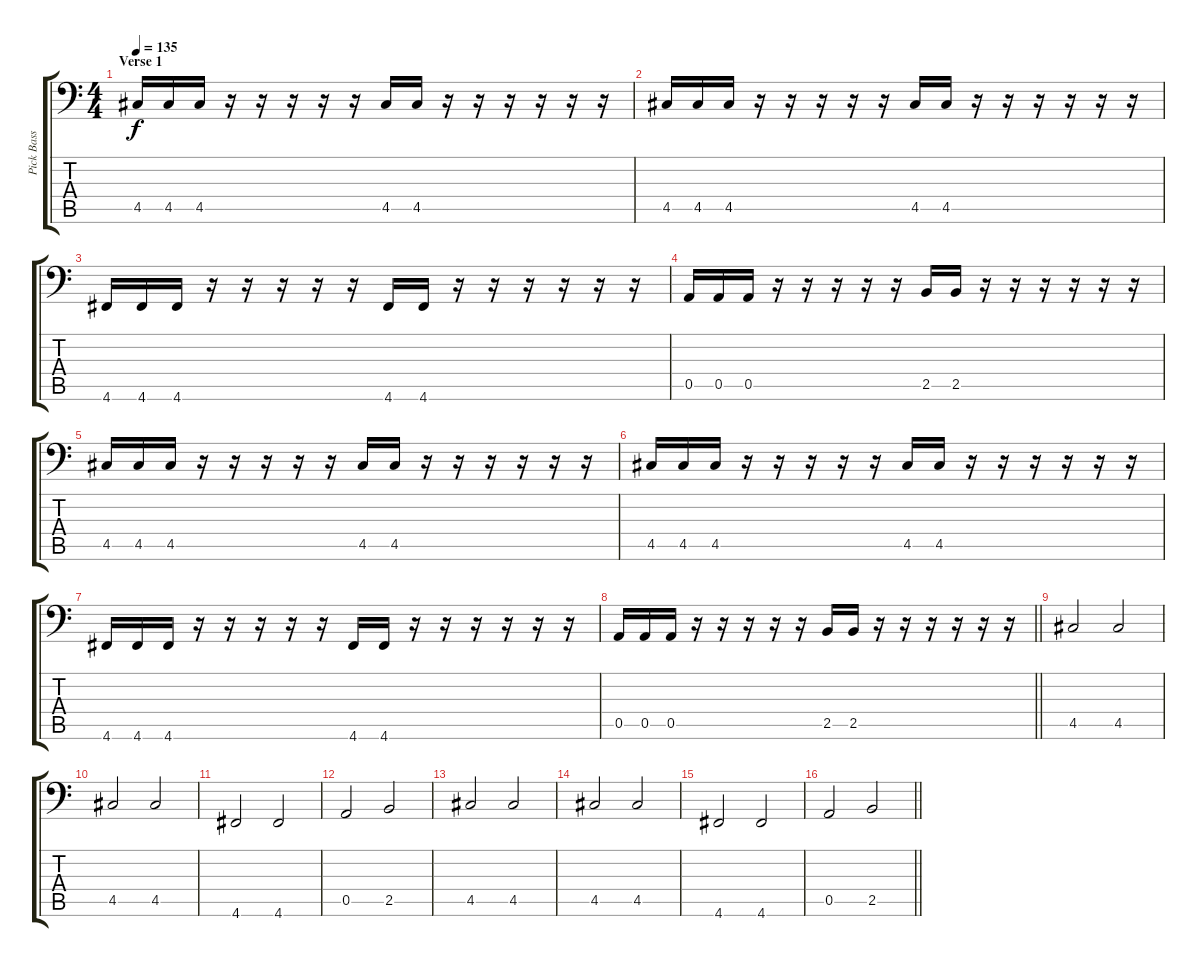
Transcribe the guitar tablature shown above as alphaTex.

\track ("Pick Bass (Approx.)" "Pick Bass ") {instrument electricbassfinger}
\staff {score tabs}
\tuning (E3 B2 G2 D2 A1 D1) {hide}
\ts (4 4)
\section ("" "Verse 1")
\tempo 135
\clef f4
\ks c
4.5.16{dy f} 4.5.16 4.5.16 r.16 r.16 r.16 r.16 r.16 4.5.16 4.5.16 r.16 r.16 r.16 r.16 r.16 r.16 |
4.5.16 4.5.16 4.5.16 r.16 r.16 r.16 r.16 r.16 4.5.16 4.5.16 r.16 r.16 r.16 r.16 r.16 r.16 |
4.6.16 4.6.16 4.6.16 r.16 r.16 r.16 r.16 r.16 4.6.16 4.6.16 r.16 r.16 r.16 r.16 r.16 r.16 |
0.5.16 0.5.16 0.5.16 r.16 r.16 r.16 r.16 r.16 2.5.16 2.5.16 r.16 r.16 r.16 r.16 r.16 r.16 |
4.5.16 4.5.16 4.5.16 r.16 r.16 r.16 r.16 r.16 4.5.16 4.5.16 r.16 r.16 r.16 r.16 r.16 r.16 |
4.5.16 4.5.16 4.5.16 r.16 r.16 r.16 r.16 r.16 4.5.16 4.5.16 r.16 r.16 r.16 r.16 r.16 r.16 |
4.6.16 4.6.16 4.6.16 r.16 r.16 r.16 r.16 r.16 4.6.16 4.6.16 r.16 r.16 r.16 r.16 r.16 r.16 |
\barLineRight lightlight
0.5.16 0.5.16 0.5.16 r.16 r.16 r.16 r.16 r.16 2.5.16 2.5.16 r.16 r.16 r.16 r.16 r.16 r.16 |
\section ("" "")
4.5.2 4.5.2 |
4.5.2 4.5.2 |
4.6.2 4.6.2 |
0.5.2 2.5.2 |
4.5.2 4.5.2 |
4.5.2 4.5.2 |
4.6.2 4.6.2 |
\barLineRight lightlight
0.5.2 2.5.2
